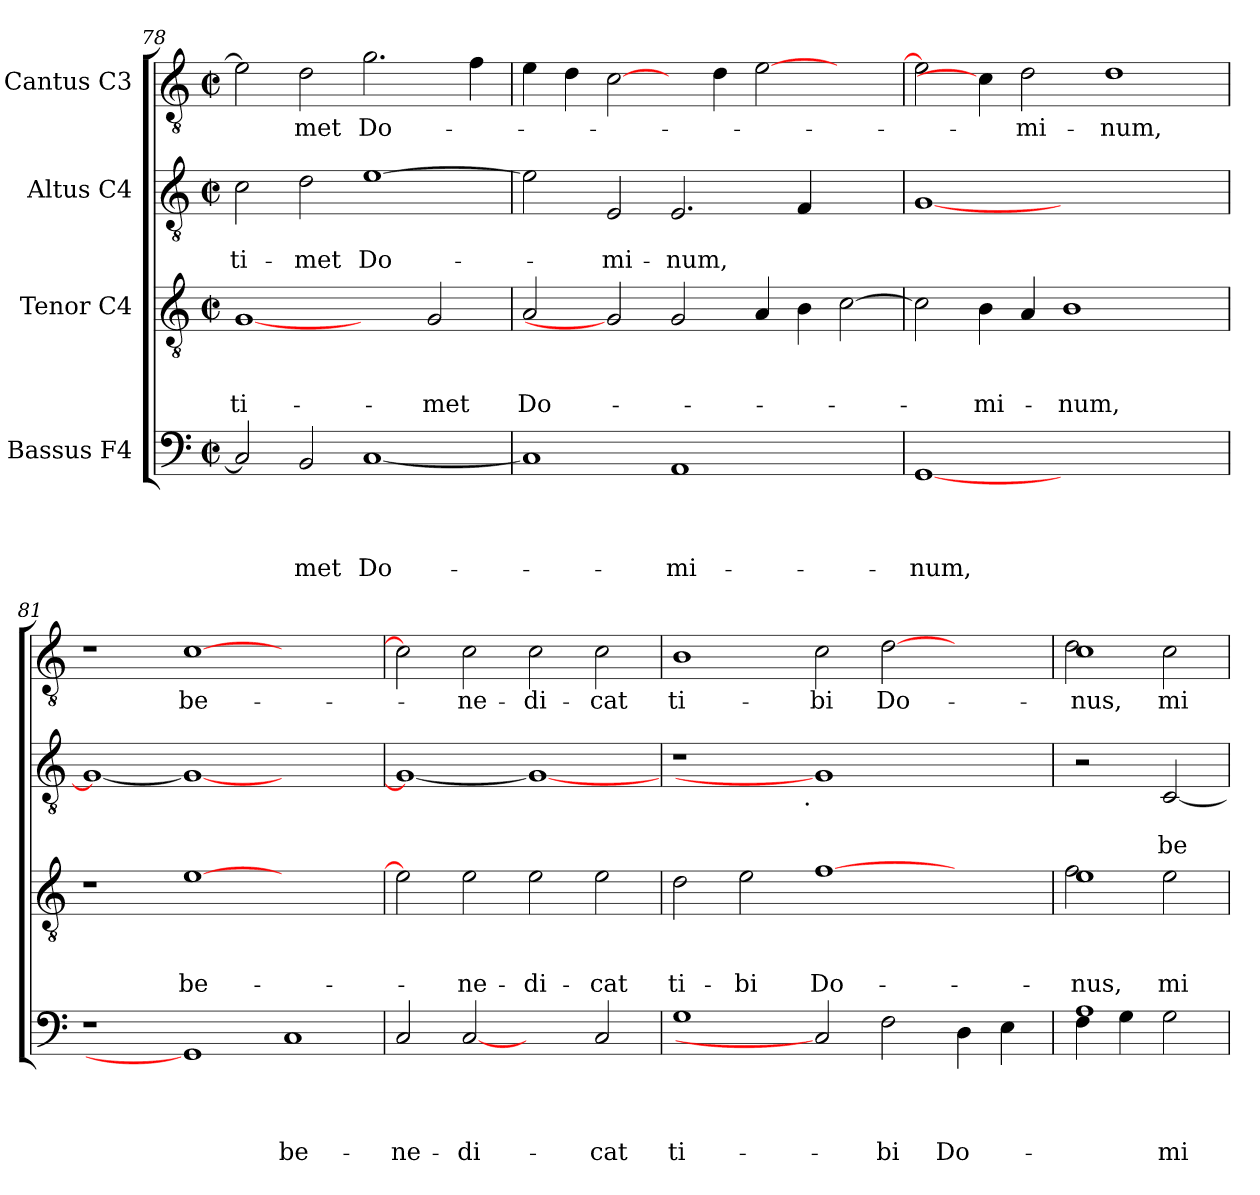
**kern	**text	**text	**text	**text	**kern	**text	**text	**text	**kern	**text	**text	**kern	**text
*part4	*part4	*part4	*part4	*part4	*part3	*part3	*part3	*part3	*part2	*part2	*part2	*part1	*part1
*staff4	*staff4	*staff4	*staff4	*staff4	*staff3	*staff3	*staff3	*staff3	*staff2	*staff2	*staff2	*staff1	*staff1
*I"Bassus F4	*	*	*	*	*I"Tenor C4	*	*	*	*I"Altus C4	*	*	*I"Cantus C3	*
*clefF4	*	*	*	*	*clefGv2	*	*	*	*clefGv2	*	*	*clefGv2	*
*k[]	*	*	*	*	*k[]	*	*	*	*k[]	*	*	*k[]	*
*C:	*	*	*	*	*C:	*	*	*	*C:	*	*	*C:	*
*M2/2	*	*	*	*	*M2/2	*	*	*	*M2/2	*	*	*M2/2	*
*met(c|)	*	*	*	*	*met(c|)	*	*	*	*met(c|)	*	*	*met(c|)	*
=78	=78	=78	=78	=78	=78	=78	=78	=78	=78	=78	=78	=78	=78
!	!	!	!	!	!	!	!	!LO:LY:b	!	!	!LO:LY:b	!	!
2C/]	.	.	.	.	[1G	.	.	ti-	2c\	.	ti-	2e\]	.
!	!	!	!	!LO:LY:b	!	!	!	!	!	!	!LO:LY:b	!	!LO:LY:b
2BB/	.	.	.	-met	.	.	.	.	2d\	.	-met	2d\	-met
!	!	!	!	!LO:LY:b	!	!	!	!	!	!	!LO:LY:b	!	!LO:LY:b
[<1C	.	.	.	Do-	2ryy	.	.	.	[>1e	.	Do-	2.g\	Do-
!	!	!	!	!	!	!	!	!LO:LY:b	!	!	!	!	!
.	.	.	.	.	2G/	.	.	-met	.	.	.	.	.
.	.	.	.	.	.	.	.	.	.	.	.	4f\	.
=79	=79	=79	=79	=79	=79	=79	=79	=79	=79	=79	=79	=79	=79
!	!	!	!	!	!	!	!	!LO:LY:b	!	!	!	!	!
1C]	.	.	.	.	2A/	.	.	Do-	2e\]	.	.	4e\	.
.	.	.	.	.	.	.	.	.	.	.	.	4d\	.
!	!	!	!	!	!	!	!	!	!	!	!LO:LY:b	!	!
.	.	.	.	.	2G]	.	.	.	2E/	.	-mi-	[2c\	.
!	!	!	!	!LO:LY:b	!	!	!	!	!	!	!LO:LY:b	!	!
1AA	.	.	.	-mi-	2G/	.	.	.	2.E/	.	-num,	4ryy	.
.	.	.	.	.	.	.	.	.	.	.	.	4d\	.
.	.	.	.	.	4A/	.	.	.	.	.	.	[<2e\	.
.	.	.	.	.	4B\	.	.	.	4F/	.	.	.	.
2ryy	.	.	.	.	[<2c\	.	.	.	2ryy	.	.	2ryy	.
!!LO:LB:g=z
=80	=80	=80	=80	=80	=80	=80	=80	=80	=80	=80	=80	=80	=80
!	!	!	!	!LO:LY:b	!	!	!	!	!	!	!	!	!
[1GG	.	.	.	-num,	2c\]	.	.	.	[<1G	.	.	2e\]	.
!	!	!	!	!	!	!	!	!LO:LY:b	!	!	!	!	!
.	.	.	.	.	4B\	.	.	-mi-	.	.	.	4c\]	.
!	!	!	!	!	!	!	!	!	!	!	!	!	!LO:LY:b
.	.	.	.	.	4A/	.	.	.	.	.	.	2d\	-mi-
!	!	!	!	!	!	!	!	!LO:LY:b	!	!	!	!	!
1ryy	.	.	.	.	1B	.	.	-num,	1ryy	.	.	.	.
!	!	!	!	!	!	!	!	!	!	!	!	!	!LO:LY:b
.	.	.	.	.	.	.	.	.	.	.	.	1d	-num,
4ryy	.	.	.	.	4ryy	.	.	.	4ryy	.	.	.	.
=81	=81	=81	=81	=81	=81	=81	=81	=81	=81	=81	=81	=81	=81
1r	.	.	.	.	1r	.	.	.	1G_	.	.	1r	.
!	!	!	!	!	!	!	!	!LO:LY:b	!	!	!	!	!LO:LY:b
1GG]	.	.	.	.	[>1e	.	.	be-	1G_	.	.	[>1c	be-
!	!	!	!	!LO:LY:b	!	!	!	!	!	!	!	!	!
1C	.	.	.	be-	1ryy	.	.	.	1ryy	.	.	1ryy	.
=82	=82	=82	=82	=82	=82	=82	=82	=82	=82	=82	=82	=82	=82
!	!	!	!	!LO:LY:b	!	!	!	!	!	!	!	!	!
2C/	.	.	.	-ne-	2e\]	.	.	.	1G_	.	.	2c\]	.
!	!	!	!	!LO:LY:b	!	!	!	!LO:LY:b	!	!	!	!	!LO:LY:b
[2C	.	.	.	-di-	2e\	.	.	-ne-	.	.	.	2c\	-ne-
!	!	!	!	!	!	!	!	!LO:LY:b	!	!	!	!	!LO:LY:b
2ryy	.	.	.	.	2e\	.	.	-di-	1G_	.	.	2c\	-di-
!	!	!	!	!LO:LY:b	!	!	!	!LO:LY:b	!	!	!	!	!LO:LY:b
2C/	.	.	.	-cat	2e\	.	.	-cat	.	.	.	2c\	-cat
=83	=83	=83	=83	=83	=83	=83	=83	=83	=83	=83	=83	=83	=83
!	!	!	!	!LO:LY:b	!	!	!	!LO:LY:b	!	!	!	!	!LO:LY:b
*	*	*	*	*	*	*	*	*	*^	*	*	*	*
1G	.	.	.	ti-	2d\	.	.	ti-	1r	2ryy	.	.	1B	ti-
!	!	!	!	!	!	!	!	!LO:LY:b	!	!	!	!	!	!
.	.	.	.	.	2e\	.	.	-bi	.	4...ryy	.	.	.	.
!	!	!	!	!	!	!	!	!	!	!LO:TX:b:t=.	!	!	!	!
.	.	.	.	.	.	.	.	.	.	1ryy	.	.	.	.
!	!	!	!	!	!	!	!	!LO:LY:b	!	!	!	!	!	!LO:LY:b
2C]	.	.	.	.	[>1f	.	.	Do-	1G]	.	.	.	2c\	-bi
!	!	!	!	!LO:LY:b	!	!	!	!	!	!	!	!	!	!LO:LY:b
2F\	.	.	.	-bi	.	.	.	.	.	.	.	.	[>2d\	Do-
.	.	.	.	.	.	.	.	.	.	2ryy	.	.	.	.
!	!	!	!	!LO:LY:b	!	!	!	!	!	!	!	!	!	!
4D\	.	.	.	Do-	2ryy	.	.	.	2ryy	.	.	.	2ryy	.
4E\	.	.	.	.	.	.	.	.	.	.	.	.	.	.
.	.	.	.	.	.	.	.	.	.	32ryy	.	.	.	.
=84	=84	=84	=84	=84	=84	=84	=84	=84	=84	=84	=84	=84	=84	=84
*^	*	*	*	*	*^	*	*	*	*	*	*	*	*	*
!	!	!	!	!	!	!	!	!	!	!LO:LY:b	!	!	!	!	!	!LO:LY:b
*	*	*	*	*	*	*	*	*	*	*	*v	*v	*	*	*^	*
1A	4F\	.	.	.	.	1e	2f\	.	.	-nus,	2r	.	.	1c	2d\	-nus,
.	4G\	.	.	.	.	.	.	.	.	.	.	.	.	.	.	.
!	!	!	!	!	!LO:LY:b	!	!	!	!	!LO:LY:b	!	!	!LO:LY:b	!	!	!LO:LY:b
.	2G\	.	.	.	-mi-	.	2e\	.	.	mi-	[<2C/	.	be-	.	2c\	mi-
*v	*v	*	*	*	*	*	*	*	*	*	*	*	*	*v	*v	*
*	*	*	*	*	*v	*v	*	*	*	*	*	*	*	*
=	=	=	=	=	=	=	=	=	=	=	=	=	=
*-	*-	*-	*-	*-	*-	*-	*-	*-	*-	*-	*-	*-	*-
